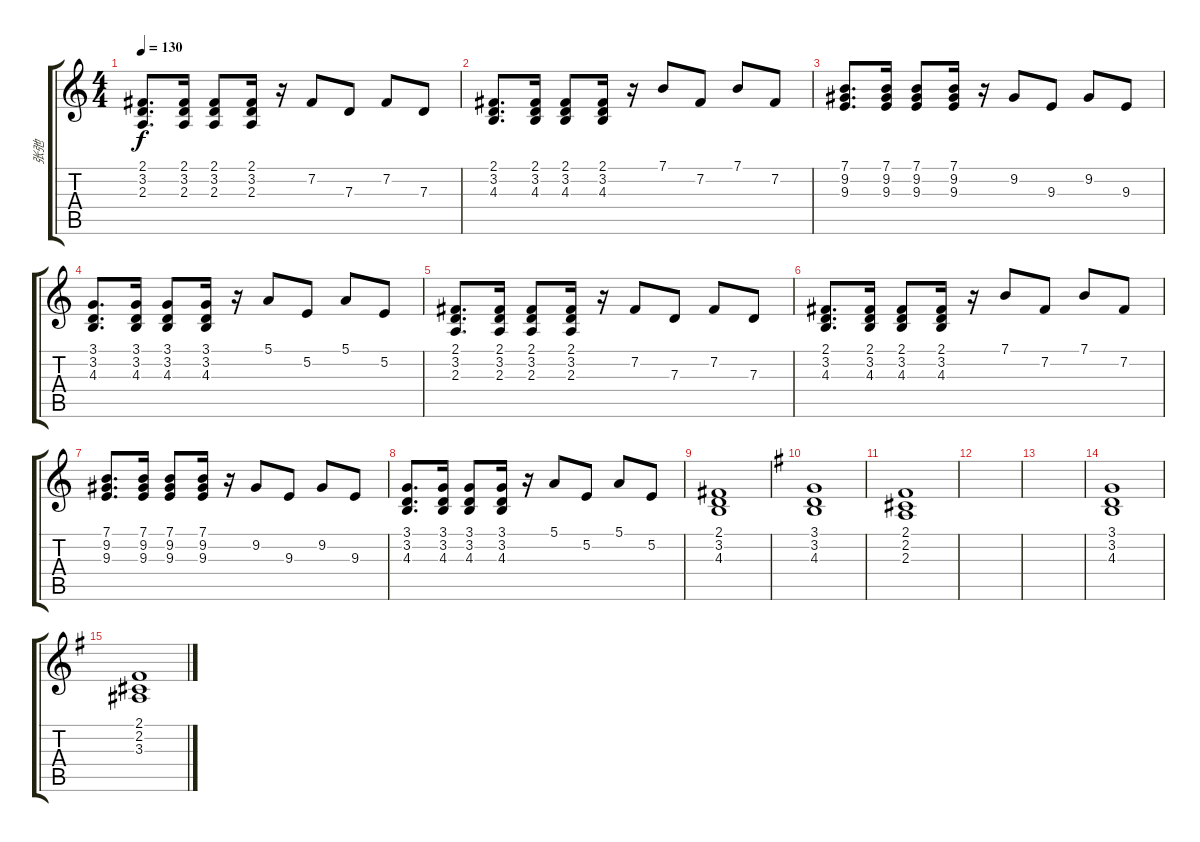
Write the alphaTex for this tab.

\track ("张弛" "张弛") {instrument electricgrandpiano}
\staff {score tabs}
\tuning (E4 B3 G3 D3 A2 E2) {hide}
\ts (4 4)
\tempo 130
\clef g2
\ks c
(2.1 3.2 2.3).8{d dy f} (2.1 3.2 2.3).16 (2.1 3.2 2.3).8 (2.1 3.2 2.3).16 r.16 7.2.8 7.3.8 7.2.8 7.3.8 |
(2.1 3.2 4.3).8{d} (2.1 3.2 4.3).16 (2.1 3.2 4.3).8 (2.1 3.2 4.3).16 r.16 7.1.8 7.2.8 7.1.8 7.2.8 |
(7.1 9.2 9.3).8{d} (7.1 9.2 9.3).16 (7.1 9.2 9.3).8 (7.1 9.2 9.3).16 r.16 9.2.8 9.3.8 9.2.8 9.3.8 |
(3.1 3.2 4.3).8{d} (3.1 3.2 4.3).16 (3.1 3.2 4.3).8 (3.1 3.2 4.3).16 r.16 5.1.8 5.2.8 5.1.8 5.2.8 |
(2.1 3.2 2.3).8{d} (2.1 3.2 2.3).16 (2.1 3.2 2.3).8 (2.1 3.2 2.3).16 r.16 7.2.8 7.3.8 7.2.8 7.3.8 |
(2.1 3.2 4.3).8{d} (2.1 3.2 4.3).16 (2.1 3.2 4.3).8 (2.1 3.2 4.3).16 r.16 7.1.8 7.2.8 7.1.8 7.2.8 |
(7.1 9.2 9.3).8{d} (7.1 9.2 9.3).16 (7.1 9.2 9.3).8 (7.1 9.2 9.3).16 r.16 9.2.8 9.3.8 9.2.8 9.3.8 |
(3.1 3.2 4.3).8{d} (3.1 3.2 4.3).16 (3.1 3.2 4.3).8 (3.1 3.2 4.3).16 r.16 5.1.8 5.2.8 5.1.8 5.2.8 |
(2.1 3.2 4.3).1 |
\ks g
(3.1 3.2 4.3).1{volume 8 instrument choiraahs} |
(2.1 2.2 2.3).1 |
|
|
(3.1 3.2 4.3).1{instrument choiraahs} |
(2.1 2.2 3.3).1
